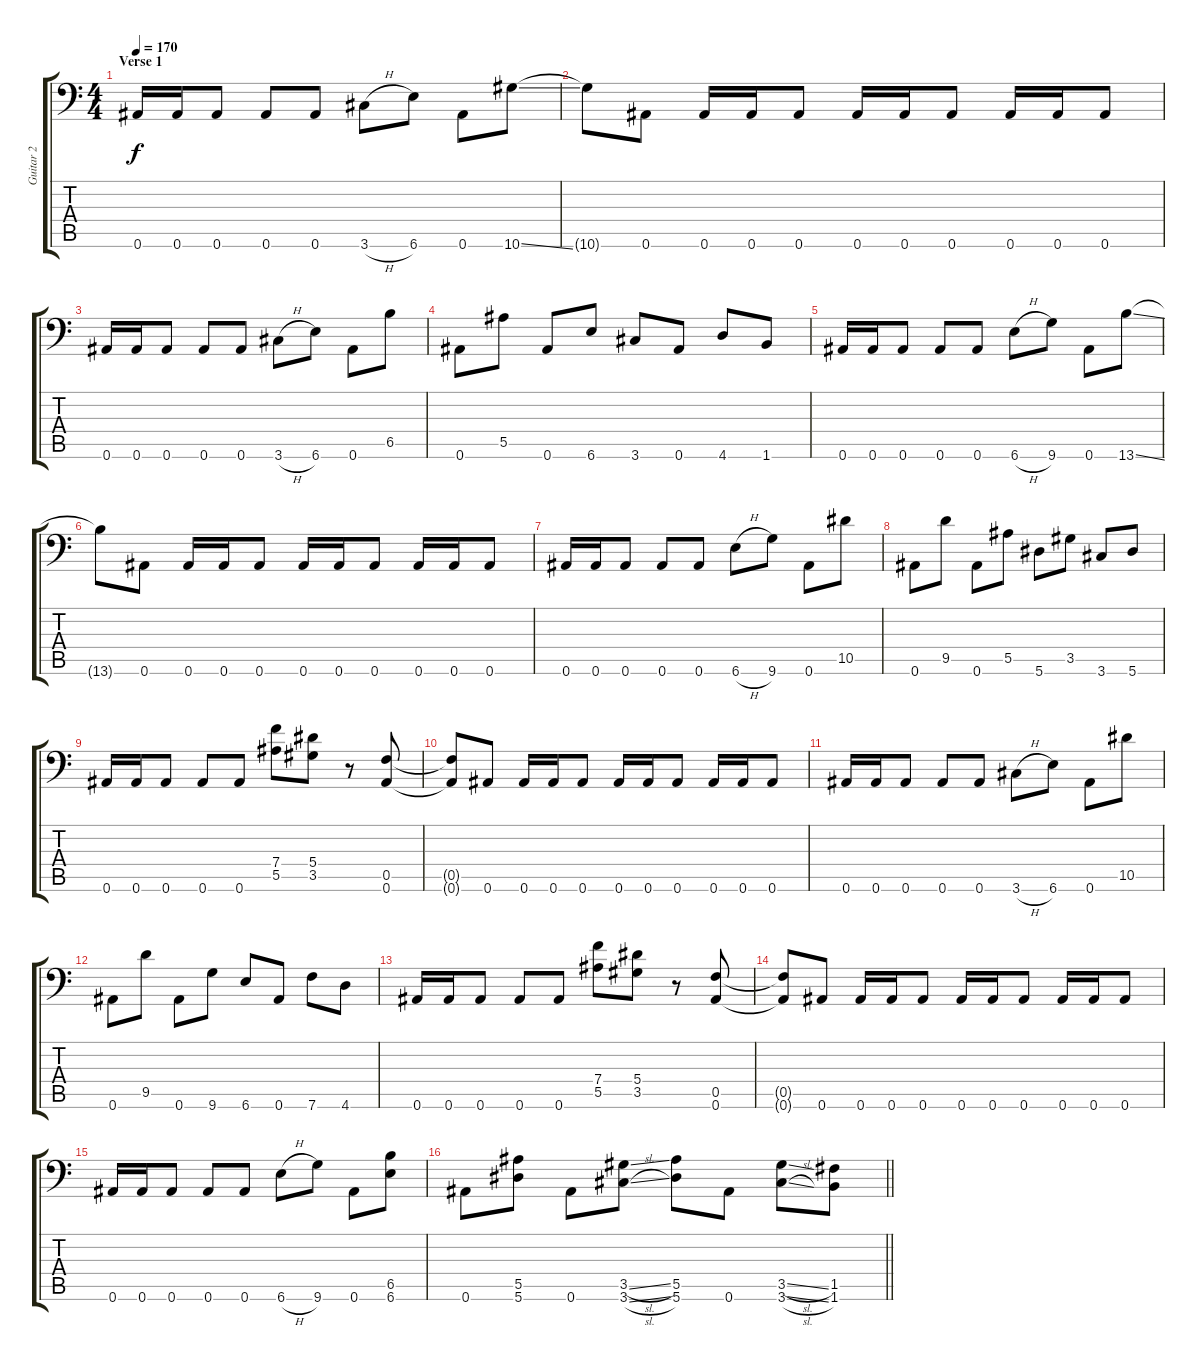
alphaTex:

\track ("Guitar 2" "Guitar 2") {instrument distortionguitar}
\staff {score tabs}
\tuning (C4 G3 Eb3 Bb2 F2 Bb1) {hide}
\ts (4 4)
\section ("" "Verse 1")
\tempo 170
\clef f4
\ks c
0.6.16{dy f} 0.6.16 0.6.8 0.6.8 0.6.8 3.6{h}.8 6.6.8 0.6.8 10.6{ss}.8 |
10.6{t}.8 0.6.8 0.6.16 0.6.16 0.6.8 0.6.16 0.6.16 0.6.8 0.6.16 0.6.16 0.6.8 |
0.6.16 0.6.16 0.6.8 0.6.8 0.6.8 3.6{h}.8 6.6.8 0.6.8 6.5.8 |
0.6.8 5.5.8 0.6.8 6.6.8 3.6.8 0.6.8 4.6.8 1.6.8 |
0.6.16 0.6.16 0.6.8 0.6.8 0.6.8 6.6{h}.8 9.6.8 0.6.8 13.6{ss}.8 |
13.6{t}.8 0.6.8 0.6.16 0.6.16 0.6.8 0.6.16 0.6.16 0.6.8 0.6.16 0.6.16 0.6.8 |
0.6.16 0.6.16 0.6.8 0.6.8 0.6.8 6.6{h}.8 9.6.8 0.6.8 10.5.8 |
0.6.8 9.5.8 0.6.8 5.5.8 5.6.8 3.5.8 3.6.8 5.6.8 |
0.6.16 0.6.16 0.6.8 0.6.8 0.6.8 (7.4 5.5).8 (5.4 3.5).8 r.8 (0.5 0.6).8 |
(0.5{t} 0.6{t}).8 0.6.8 0.6.16 0.6.16 0.6.8 0.6.16 0.6.16 0.6.8 0.6.16 0.6.16 0.6.8 |
0.6.16 0.6.16 0.6.8 0.6.8 0.6.8 3.6{h}.8 6.6.8 0.6.8 10.5.8 |
0.6.8 9.5.8 0.6.8 9.6.8 6.6.8 0.6.8 7.6.8 4.6.8 |
0.6.16 0.6.16 0.6.8 0.6.8 0.6.8 (7.4 5.5).8 (5.4 3.5).8 r.8 (0.5 0.6).8 |
(0.5{t} 0.6{t}).8 0.6.8 0.6.16 0.6.16 0.6.8 0.6.16 0.6.16 0.6.8 0.6.16 0.6.16 0.6.8 |
0.6.16 0.6.16 0.6.8 0.6.8 0.6.8 6.6{h}.8 9.6.8 0.6.8 (6.5 6.6).8 |
\barLineRight lightlight
0.6.8 (5.5 5.6).8 0.6.8 (3.5{sl} 3.6{sl}).8 (5.5 5.6).8 0.6.8 (3.5{sl} 3.6{sl}).8 (1.5 1.6).8
